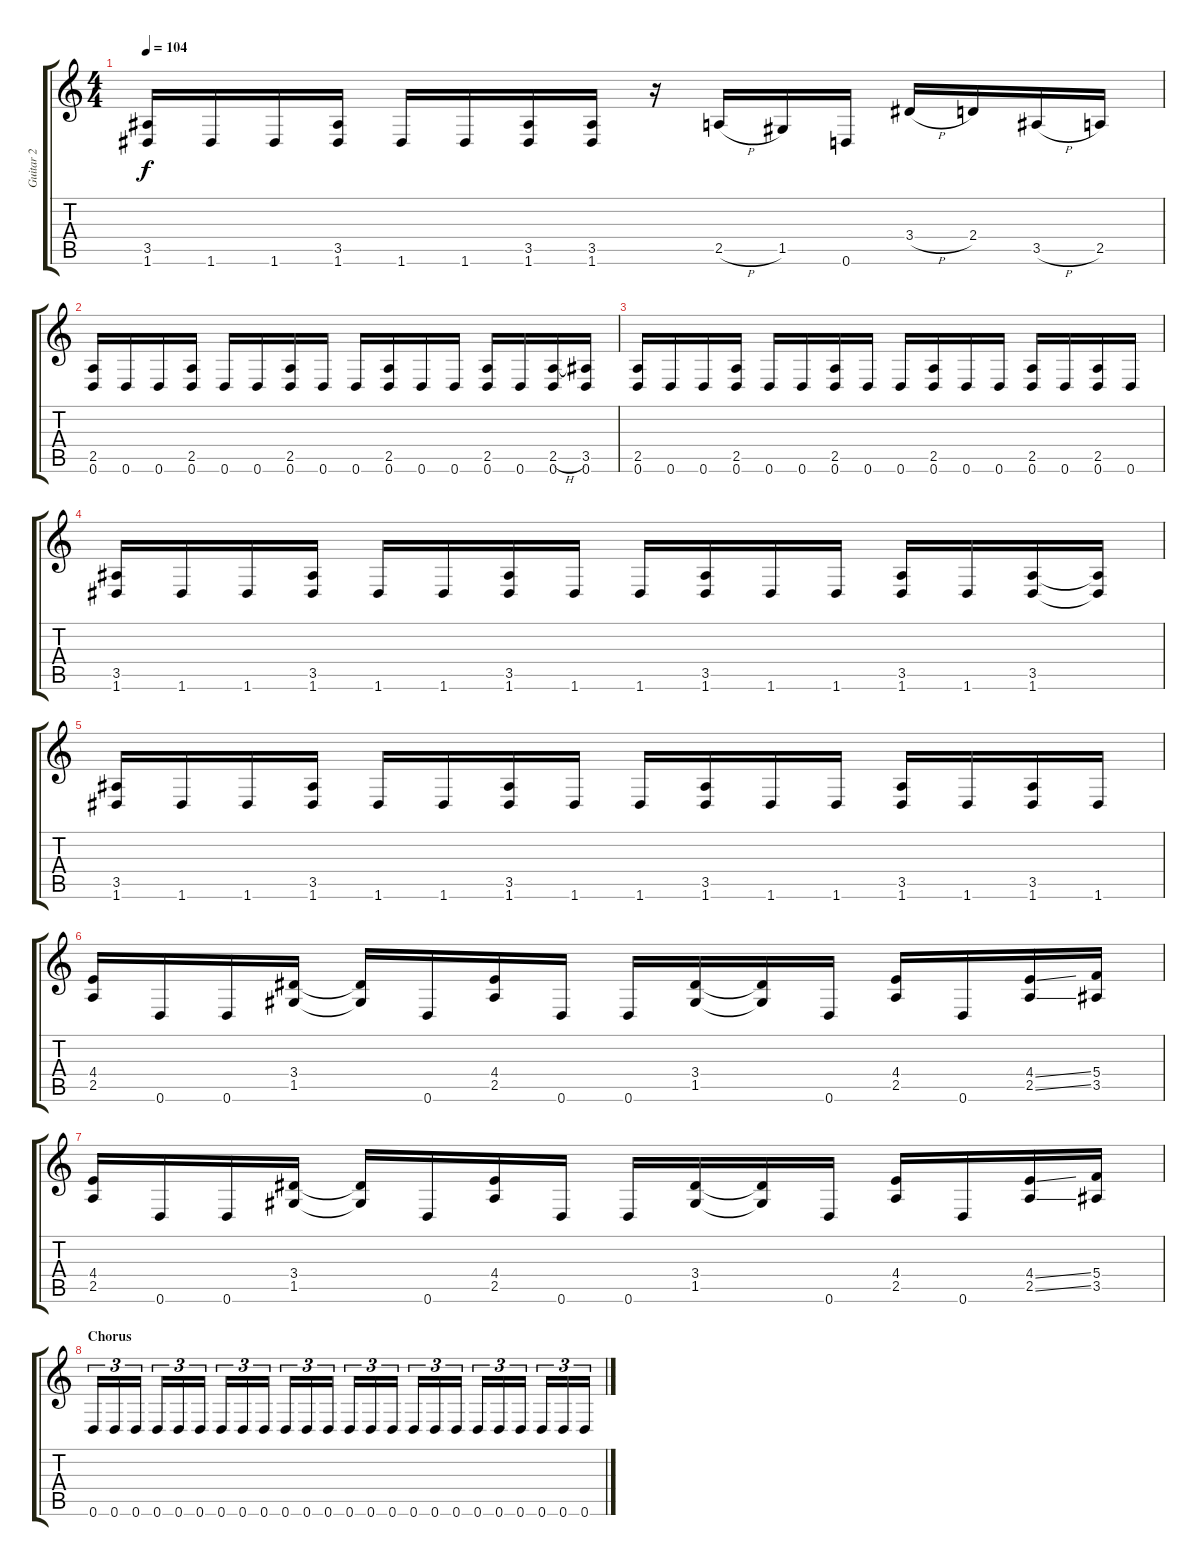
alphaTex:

\track ("Guitar 2" "Guitar 2") {instrument distortionguitar}
\staff {score tabs}
\tuning (D4 A3 F3 C3 G2 D2) {hide}
\ts (4 4)
\tempo 104
\clef g2
\ks c
(3.5 1.6).16{dy f} 1.6.16 1.6.16 (3.5 1.6).16 1.6.16 1.6.16 (3.5 1.6).16 (3.5 1.6).16 r.16 2.5{h}.16 1.5.16 0.6.16 3.4{h}.16 2.4.16 3.5{h}.16 2.5.16 |
(2.5 0.6).16 0.6.16 0.6.16 (2.5 0.6).16 0.6.16 0.6.16 (2.5 0.6).16 0.6.16 0.6.16 (2.5 0.6).16 0.6.16 0.6.16 (2.5 0.6).16 0.6.16 (2.5{h} 0.6).16 (3.5 0.6).16 |
(2.5 0.6).16 0.6.16 0.6.16 (2.5 0.6).16 0.6.16 0.6.16 (2.5 0.6).16 0.6.16 0.6.16 (2.5 0.6).16 0.6.16 0.6.16 (2.5 0.6).16 0.6.16 (2.5 0.6).16 0.6.16 |
(3.5 1.6).16 1.6.16 1.6.16 (3.5 1.6).16 1.6.16 1.6.16 (3.5 1.6).16 1.6.16 1.6.16 (3.5 1.6).16 1.6.16 1.6.16 (3.5 1.6).16 1.6.16 (3.5 1.6).16 (3.5{t} 1.6{t}).16 |
(3.5 1.6).16 1.6.16 1.6.16 (3.5 1.6).16 1.6.16 1.6.16 (3.5 1.6).16 1.6.16 1.6.16 (3.5 1.6).16 1.6.16 1.6.16 (3.5 1.6).16 1.6.16 (3.5 1.6).16 1.6.16 |
\section ("" "")
(4.4 2.5).16 0.6.16 0.6.16 (3.4 1.5).16 (3.4{t} 1.5{t}).16 0.6.16 (4.4 2.5).16 0.6.16 0.6.16 (3.4 1.5).16 (3.4{t} 1.5{t}).16 0.6.16 (4.4 2.5).16 0.6.16 (4.4{ss} 2.5{ss}).16 (5.4 3.5).16 |
(4.4 2.5).16 0.6.16 0.6.16 (3.4 1.5).16 (3.4{t} 1.5{t}).16 0.6.16 (4.4 2.5).16 0.6.16 0.6.16 (3.4 1.5).16 (3.4{t} 1.5{t}).16 0.6.16 (4.4 2.5).16 0.6.16 (4.4{ss} 2.5{ss}).16 (5.4 3.5).16 |
\section ("" "Chorus")
0.6.16{tu (3 2)} 0.6.16{tu (3 2)} 0.6.16{tu (3 2)} 0.6.16{tu (3 2)} 0.6.16{tu (3 2)} 0.6.16{tu (3 2)} 0.6.16{tu (3 2)} 0.6.16{tu (3 2)} 0.6.16{tu (3 2)} 0.6.16{tu (3 2)} 0.6.16{tu (3 2)} 0.6.16{tu (3 2)} 0.6.16{tu (3 2)} 0.6.16{tu (3 2)} 0.6.16{tu (3 2)} 0.6.16{tu (3 2)} 0.6.16{tu (3 2)} 0.6.16{tu (3 2)} 0.6.16{tu (3 2)} 0.6.16{tu (3 2)} 0.6.16{tu (3 2)} 0.6.16{tu (3 2)} 0.6.16{tu (3 2)} 0.6.16{tu (3 2)}
